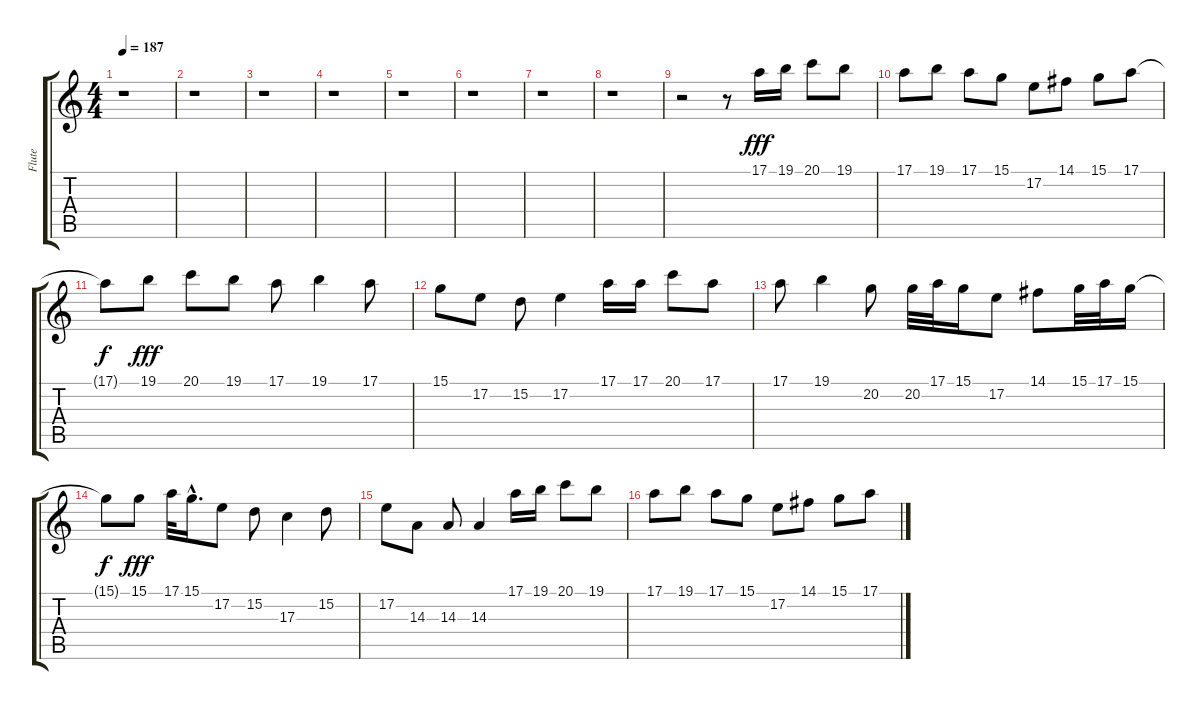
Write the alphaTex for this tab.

\track ("Flute" "Flute") {instrument flute}
\staff {score tabs}
\tuning (E4 B3 G3 D3 A2 E2) {hide}
\ts (4 4)
\tempo 187
\clef g2
\ks c
r.1{dy fff} |
r.1 |
r.1 |
r.1 |
r.1 |
r.1 |
r.1 |
r.1 |
r.2 r.8 17.1.16 19.1.16 20.1.8 19.1.8 |
17.1.8 19.1.8 17.1.8 15.1.8 17.2.8 14.1.8 15.1.8 17.1.8 |
17.1{t}.8{dy f} 19.1.8{dy fff} 20.1.8 19.1.8 17.1.8 19.1.4 17.1.8 |
15.1.8 17.2.8 15.2.8 17.2.4 17.1.16 17.1.16 20.1.8 17.1.8 |
17.1.8 19.1.4 20.2.8 20.2.32 17.1.32 15.1.16 17.2.8 14.1.8 15.1.32 17.1.32 15.1.16 |
15.1{t}.8{dy f} 15.1.8{dy fff} 17.1.32 15.1{hac}.16{d} 17.2.8 15.2.8 17.3.4 15.2.8 |
17.2.8 14.3.8 14.3.8 14.3.4 17.1.16 19.1.16 20.1.8 19.1.8 |
17.1.8 19.1.8 17.1.8 15.1.8 17.2.8 14.1.8 15.1.8 17.1.8
